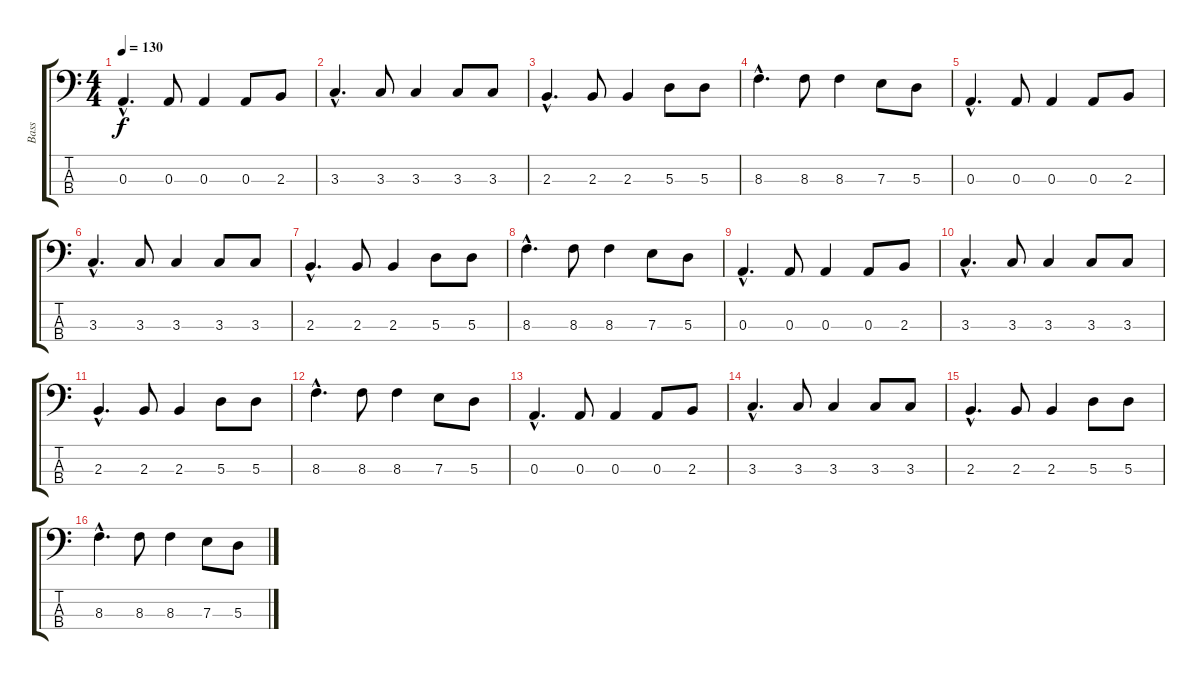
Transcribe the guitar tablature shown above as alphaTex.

\track ("Bass" "Bass") {instrument electricbassfinger}
\staff {score tabs}
\tuning (G2 D2 A1 E1) {hide}
\ts (4 4)
\tempo 130
\clef f4
\ks c
0.3{hac}.4{d dy f} 0.3.8 0.3.4 0.3.8 2.3.8 |
3.3{hac}.4{d} 3.3.8 3.3.4 3.3.8 3.3.8 |
2.3{hac}.4{d} 2.3.8 2.3.4 5.3.8 5.3.8 |
8.3{hac}.4{d} 8.3.8 8.3.4 7.3.8 5.3.8 |
0.3{hac}.4{d} 0.3.8 0.3.4 0.3.8 2.3.8 |
3.3{hac}.4{d} 3.3.8 3.3.4 3.3.8 3.3.8 |
2.3{hac}.4{d} 2.3.8 2.3.4 5.3.8 5.3.8 |
8.3{hac}.4{d} 8.3.8 8.3.4 7.3.8 5.3.8 |
\section ("" " ")
0.3{hac}.4{d} 0.3.8 0.3.4 0.3.8 2.3.8 |
3.3{hac}.4{d} 3.3.8 3.3.4 3.3.8 3.3.8 |
2.3{hac}.4{d} 2.3.8 2.3.4 5.3.8 5.3.8 |
8.3{hac}.4{d} 8.3.8 8.3.4 7.3.8 5.3.8 |
0.3{hac}.4{d} 0.3.8 0.3.4 0.3.8 2.3.8 |
3.3{hac}.4{d} 3.3.8 3.3.4 3.3.8 3.3.8 |
2.3{hac}.4{d} 2.3.8 2.3.4 5.3.8 5.3.8 |
8.3{hac}.4{d} 8.3.8 8.3.4 7.3.8 5.3.8
